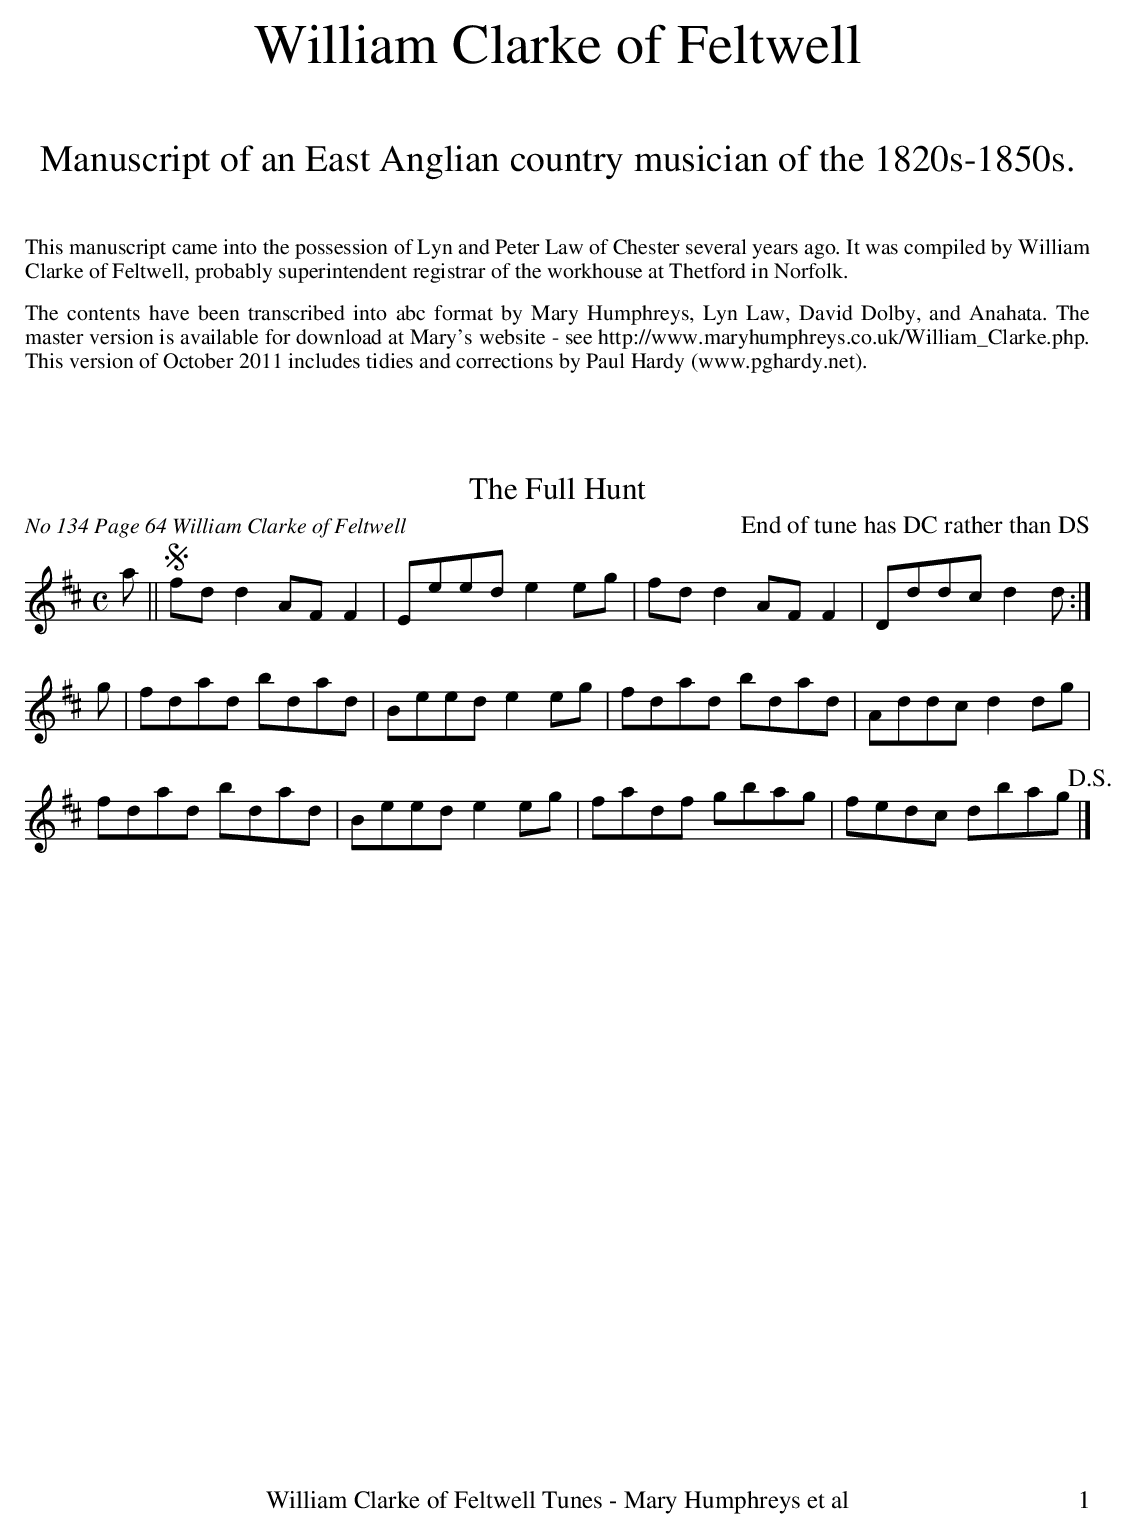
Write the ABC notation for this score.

X:1
T:The Full Hunt
O:No 134 Page 64 William Clarke of Feltwell
M:C
L:1/8
K:D
a||!segno!fd d2 AF F2|Eeed e2 eg|fd d2 AF F2|Dddc d2 d:|
g|fdad bdad|Beed e2 eg|fdad bdad|Addc d2 dg|
fdad bdad|Beed e2 eg|fadf gbag|fedc dbag !D.S.!|]
